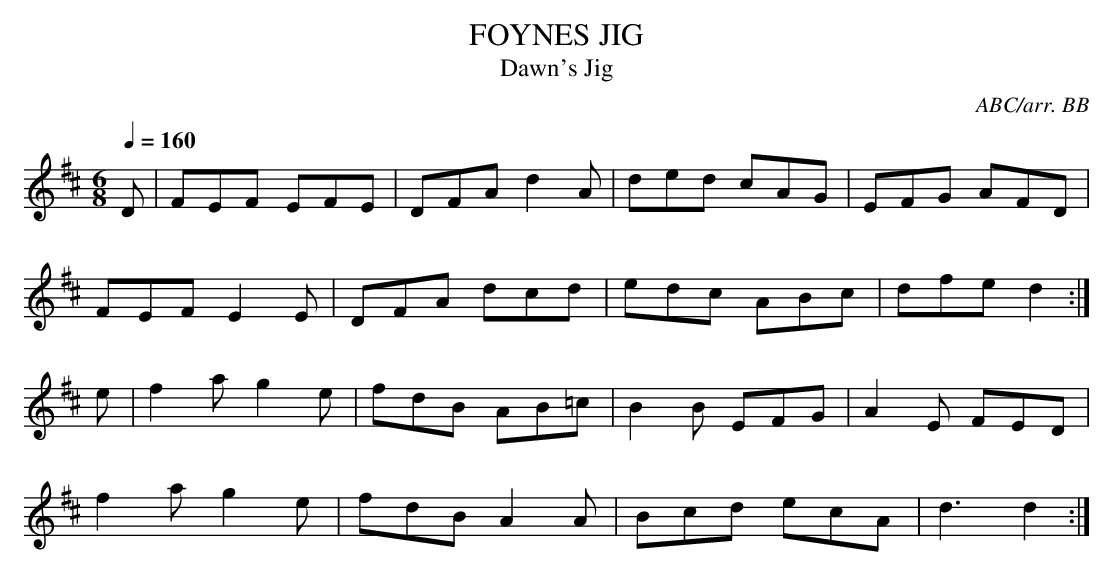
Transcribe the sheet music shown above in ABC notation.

X:1
T:FOYNES JIG
T:Dawn's Jig
C:ABC/arr. BB
Mulvihill (from the Foynes area and has a daughter
named Dawn ... coincidence?)
L:1/8
M:6/8
Q:1/4=160
K:D
D|FEF EFE|DFA d2A|ded cAG|EFG AFD|
FEF E2E|DFA dcd|edc ABc|dfe d2:|
e|f2a g2e|fdB AB=c|B2B EFG|A2E FED|
f2a g2e|fdB A2A|Bcd ecA|d3 d2:|
